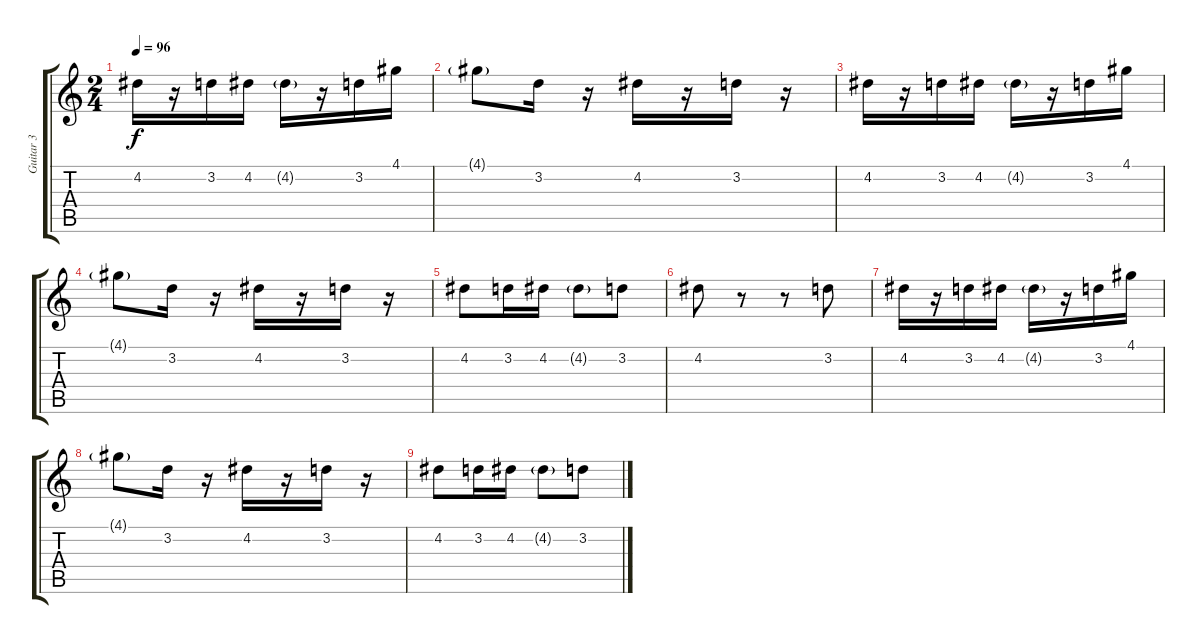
\track ("Guitar 3" "Guitar 3") {instrument electricguitarclean}
\staff {score tabs}
\tuning (E4 B3 G3 D3 A2 E2) {hide}
\ts (2 4)
\tempo 96
\clef g2
\ks c
4.2.16{dy f} r.16 3.2.16 4.2.16 4.2{g}.16 r.16 3.2.16 4.1.16 |
4.1{g}.8 3.2.16 r.16 4.2.16 r.16 3.2.16 r.16 |
4.2.16 r.16 3.2.16 4.2.16 4.2{g}.16 r.16 3.2.16 4.1.16 |
4.1{g}.8 3.2.16 r.16 4.2.16 r.16 3.2.16 r.16 |
4.2.8 3.2.16 4.2.16 4.2{g}.8 3.2.8 |
4.2.8 r.8 r.8 3.2.8 |
4.2.16 r.16 3.2.16 4.2.16 4.2{g}.16 r.16 3.2.16 4.1.16 |
4.1{g}.8 3.2.16 r.16 4.2.16 r.16 3.2.16 r.16 |
4.2.8 3.2.16 4.2.16 4.2{g}.8 3.2.8
